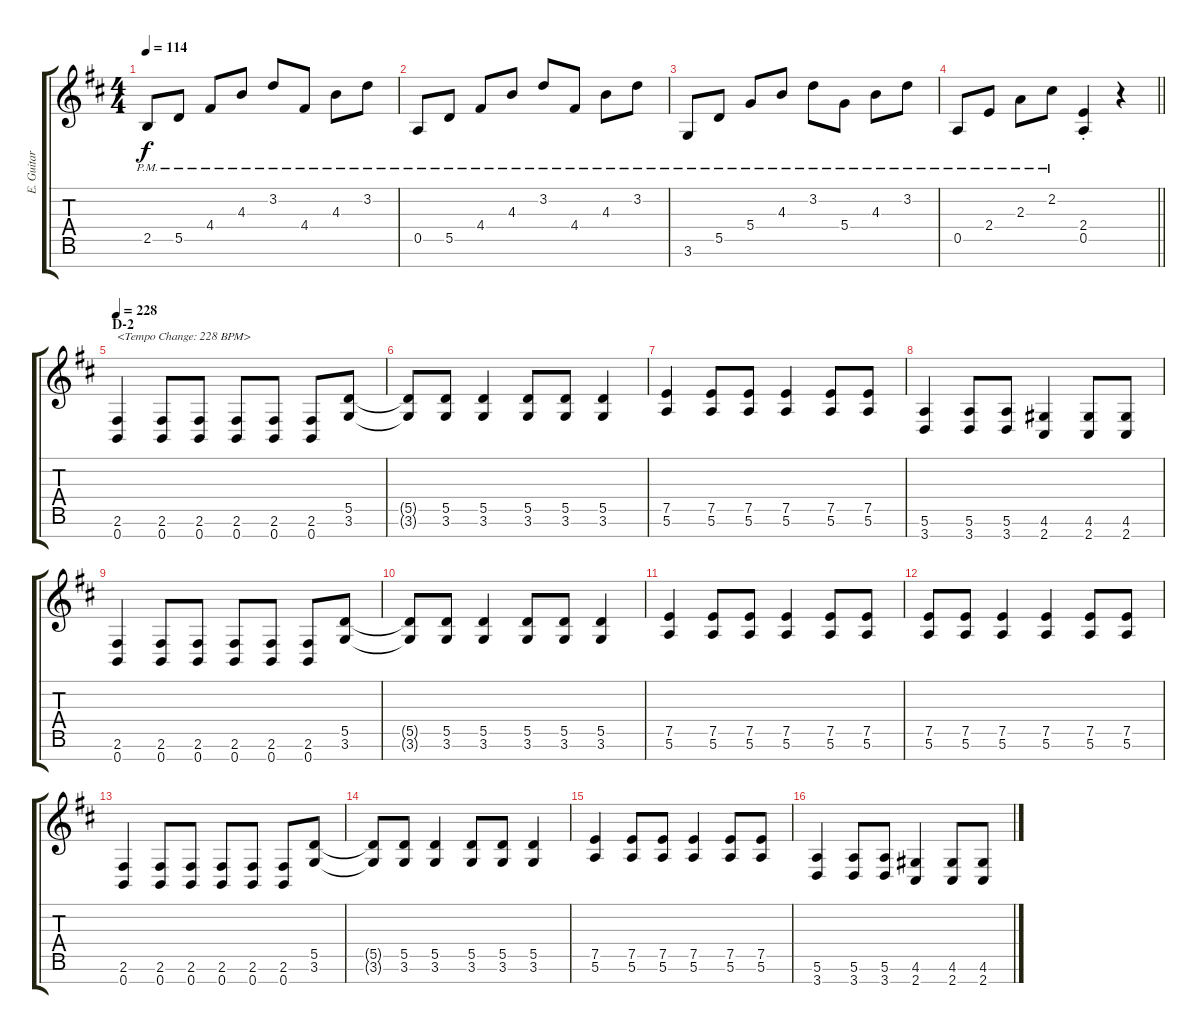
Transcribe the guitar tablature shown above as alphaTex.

\track ("E. Guitar II" "E. Guitar ") {instrument overdrivenguitar}
\staff {score tabs}
\tuning (E4 B3 G3 D3 A2 E2 B1) {hide}
\ts (4 4)
\tempo 114
\clef g2
\ks d
2.5{pm}.8{dy f} 5.5{pm}.8 4.4{pm}.8 4.3{pm}.8 3.2{pm}.8 4.4{pm}.8 4.3{pm}.8 3.2{pm}.8 |
0.5{pm}.8 5.5{pm}.8 4.4{pm}.8 4.3{pm}.8 3.2{pm}.8 4.4{pm}.8 4.3{pm}.8 3.2{pm}.8 |
3.6{pm}.8 5.5{pm}.8 5.4{pm}.8 4.3{pm}.8 3.2{pm}.8 5.4{pm}.8 4.3{pm}.8 3.2{pm}.8 |
\barLineRight lightlight
0.5{pm}.8 2.4{pm}.8 2.3{pm}.8 2.2{pm}.8 (2.4{st} 0.5{st}).4 r.4 |
\section ("" "D-2")
\tempo 228
(2.6 0.7).4{txt "<Tempo Change: 228 BPM>"} (2.6 0.7).8 (2.6 0.7).8 (2.6 0.7).8 (2.6 0.7).8 (2.6 0.7).8 (5.5 3.6).8 |
(5.5{t} 3.6{t}).8 (5.5 3.6).8 (5.5 3.6).4 (5.5 3.6).8 (5.5 3.6).8 (5.5 3.6).4 |
(7.5 5.6).4 (7.5 5.6).8 (7.5 5.6).8 (7.5 5.6).4 (7.5 5.6).8 (7.5 5.6).8 |
(5.6 3.7).4 (5.6 3.7).8 (5.6 3.7).8 (4.6 2.7).4 (4.6 2.7).8 (4.6 2.7).8 |
(2.6 0.7).4 (2.6 0.7).8 (2.6 0.7).8 (2.6 0.7).8 (2.6 0.7).8 (2.6 0.7).8 (5.5 3.6).8 |
(5.5{t} 3.6{t}).8 (5.5 3.6).8 (5.5 3.6).4 (5.5 3.6).8 (5.5 3.6).8 (5.5 3.6).4 |
(7.5 5.6).4 (7.5 5.6).8 (7.5 5.6).8 (7.5 5.6).4 (7.5 5.6).8 (7.5 5.6).8 |
(7.5 5.6).8 (7.5 5.6).8 (7.5 5.6).4 (7.5 5.6).4 (7.5 5.6).8 (7.5 5.6).8 |
(2.6 0.7).4 (2.6 0.7).8 (2.6 0.7).8 (2.6 0.7).8 (2.6 0.7).8 (2.6 0.7).8 (5.5 3.6).8 |
(5.5{t} 3.6{t}).8 (5.5 3.6).8 (5.5 3.6).4 (5.5 3.6).8 (5.5 3.6).8 (5.5 3.6).4 |
(7.5 5.6).4 (7.5 5.6).8 (7.5 5.6).8 (7.5 5.6).4 (7.5 5.6).8 (7.5 5.6).8 |
(5.6 3.7).4 (5.6 3.7).8 (5.6 3.7).8 (4.6 2.7).4 (4.6 2.7).8 (4.6 2.7).8
